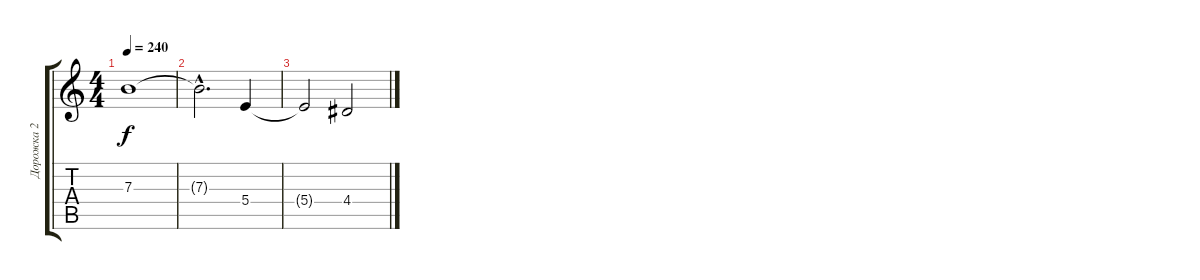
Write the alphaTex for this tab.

\track ("Дорожка 2" "Дорожка 2") {instrument overdrivenguitar}
\staff {score tabs}
\tuning (Db4 Ab3 E3 B2 Gb2 Db2) {hide}
\ts (4 4)
\tempo 240
\clef g2
\ks c
7.3{t}.1{dy f} |
7.3{hac t}.2{d} 5.4.4 |
5.4{t}.2 4.4.2
